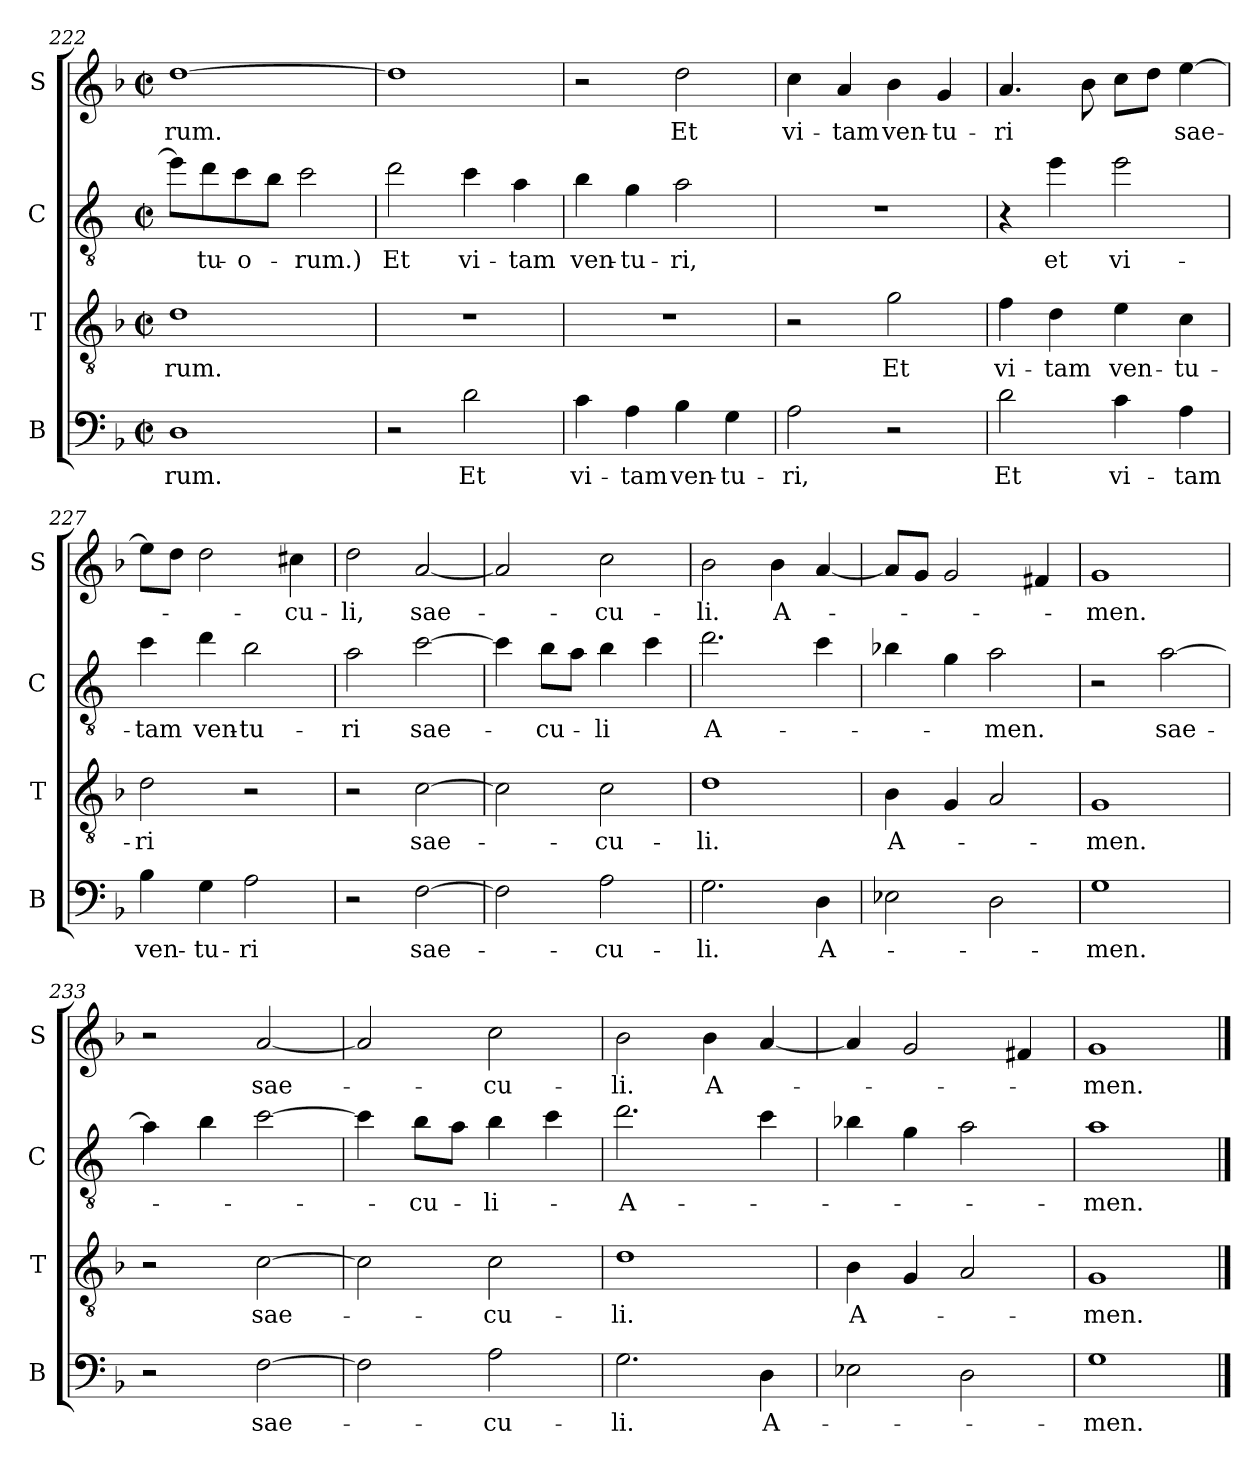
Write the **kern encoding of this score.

**kern	**text	**kern	**text	**kern	**text	**kern	**text
*part4	*part4	*part3	*part3	*part2	*part2	*part1	*part1
*staff4	*staff4	*staff3	*staff3	*staff2	*staff2	*staff1	*staff1
*I"B	*	*I"T	*	*I"C	*	*I"S	*
*I'B	*	*I'T	*	*I'C	*	*I'S	*
*clefF4	*	*clefGv2	*	*clefGv2	*	*clefG2	*
*	*	*	*	*ITrd4c7	*	*	*
*k[b-]	*	*k[b-]	*	*k[b-]	*	*k[b-]	*
*M2/2	*	*M2/2	*	*M2/2	*	*M2/2	*
*met(c|)	*	*met(c|)	*	*met(c|)	*	*met(c|)	*
=222	=222	=222	=222	=222	=222	=222	=222
!	!LO:LY:b	!	!LO:LY:b	!	!	!	!LO:LY:b
1D	-rum.	1d	-rum.	8a\L]	.	[1dd	-rum.
!	!	!	!	!	!LO:LY:b	!	!
.	.	.	.	8g\	-tu-	.	.
!	!	!	!	!	!LO:LY:b	!	!
.	.	.	.	8f\	-o-	.	.
.	.	.	.	8e\J	.	.	.
!	!	!	!	!	!LO:LY:b	!	!
.	.	.	.	2f\	-rum.)	.	.
=223	=223	=223	=223	=223	=223	=223	=223
!	!	!	!	!	!LO:LY:b	!	!
2r	.	1r	.	2g\	Et	1dd]	.
!	!LO:LY:b	!	!	!	!LO:LY:b	!	!
2d\	Et	.	.	4f\	vi-	.	.
!	!	!	!	!	!LO:LY:b	!	!
.	.	.	.	4d\	-tam	.	.
!!LO:LB:g=z
=224	=224	=224	=224	=224	=224	=224	=224
!	!LO:LY:b	!	!	!	!LO:LY:b	!	!
4c\	vi-	1r	.	4e\	ven-	2r	.
!	!LO:LY:b	!	!	!	!LO:LY:b	!	!
4A\	-tam	.	.	4c\	-tu-	.	.
!	!LO:LY:b	!	!	!	!LO:LY:b	!	!LO:LY:b
4B-\	ven-	.	.	2d\	-ri,	2dd\	Et
!	!LO:LY:b	!	!	!	!	!	!
4G\	-tu-	.	.	.	.	.	.
=225	=225	=225	=225	=225	=225	=225	=225
!	!LO:LY:b	!	!	!	!	!	!LO:LY:b
2A\	-ri,	2r	.	1r	.	4cc\	vi-
!	!	!	!	!	!	!	!LO:LY:b
.	.	.	.	.	.	4a/	-tam
!	!	!	!LO:LY:b	!	!	!	!LO:LY:b
2r	.	2g\	Et	.	.	4b-\	ven-
!	!	!	!	!	!	!	!LO:LY:b
.	.	.	.	.	.	4g/	-tu-
=226	=226	=226	=226	=226	=226	=226	=226
!	!LO:LY:b	!	!LO:LY:b	!	!	!	!LO:LY:b
2d\	Et	4f\	vi-	4r	.	4.a/	-ri
!	!	!	!LO:LY:b	!	!LO:LY:b	!	!
.	.	4d\	-tam	4a\	et	.	.
.	.	.	.	.	.	8b-\	.
!	!LO:LY:b	!	!LO:LY:b	!	!LO:LY:b	!	!
4c\	vi-	4e\	ven-	2a\	vi-	8cc\L	.
.	.	.	.	.	.	8dd\J	.
!	!LO:LY:b	!	!LO:LY:b	!	!	!	!LO:LY:b
4A\	-tam	4c\	-tu-	.	.	[4ee\	sae-
=227	=227	=227	=227	=227	=227	=227	=227
!	!LO:LY:b	!	!LO:LY:b	!	!LO:LY:b	!	!
4B-\	ven-	2d\	-ri	4f\	-tam	8ee\L]	.
.	.	.	.	.	.	8dd\J	.
!	!LO:LY:b	!	!	!	!LO:LY:b	!	!
4G\	-tu-	.	.	4g\	ven-	2dd\	.
!	!LO:LY:b	!	!	!	!LO:LY:b	!	!
2A\	-ri	2r	.	2e\	-tu-	.	.
!	!	!	!	!	!	!	!LO:LY:b
.	.	.	.	.	.	4cc#X\	cu-
=228	=228	=228	=228	=228	=228	=228	=228
!	!	!	!	!	!LO:LY:b	!	!LO:LY:b
2r	.	2r	.	2d\	-ri	2dd\	-li,
!	!LO:LY:b	!	!LO:LY:b	!	!LO:LY:b	!	!LO:LY:b
[2F\	sae-	[2c\	sae-	[2f\	sae-	[2a/	sae-
!!LO:PB:g=z
=229	=229	=229	=229	=229	=229	=229	=229
2F\]	.	2c\]	.	4f\]	.	2a/]	.
!	!	!	!	!	!LO:LY:b	!	!
.	.	.	.	8e\L	cu-	.	.
.	.	.	.	8d\J	.	.	.
!	!LO:LY:b	!	!LO:LY:b	!	!LO:LY:b	!	!LO:LY:b
2A\	-cu-	2c\	-cu-	4e\	li	2cc\	-cu-
.	.	.	.	4f\	.	.	.
=230	=230	=230	=230	=230	=230	=230	=230
!	!LO:LY:b	!	!LO:LY:b	!	!LO:LY:b	!	!LO:LY:b
2.G\	-li.	1d	-li.	2.g\	A-	2b-\	-li.
!	!	!	!	!	!	!	!LO:LY:b
.	.	.	.	.	.	4b-\	A-
!	!LO:LY:b	!	!	!	!	!	!
4D\	A-	.	.	4f\	.	[4a/	.
=231	=231	=231	=231	=231	=231	=231	=231
!	!	!	!LO:LY:b	!	!	!	!
2E-X\	.	4B-\	A-	4e-X\	.	8a/L]	.
.	.	.	.	.	.	8g/J	.
.	.	4G/	.	4c\	.	2g/	.
!	!	!	!	!	!LO:LY:b	!	!
2D\	.	2A/	.	2d\	-men.	.	.
.	.	.	.	.	.	4f#X/	.
=232	=232	=232	=232	=232	=232	=232	=232
!	!LO:LY:b	!	!LO:LY:b	!	!	!	!LO:LY:b
1G	-men.	1G	-men.	2r	.	1g	-men.
!	!	!	!	!	!LO:LY:b	!	!
.	.	.	.	[2d\	sae-	.	.
=233	=233	=233	=233	=233	=233	=233	=233
2r	.	2r	.	4d\]	.	2r	.
.	.	.	.	4e\	.	.	.
!	!LO:LY:b	!	!LO:LY:b	!	!	!	!LO:LY:b
[2F\	sae-	[2c\	sae-	[2f\	.	[2a/	sae-
=234	=234	=234	=234	=234	=234	=234	=234
2F\]	.	2c\]	.	4f\]	.	2a/]	.
!	!	!	!	!	!LO:LY:b	!	!
.	.	.	.	8e\L	-cu-	.	.
.	.	.	.	8d\J	.	.	.
!	!LO:LY:b	!	!LO:LY:b	!	!LO:LY:b	!	!LO:LY:b
2A\	-cu-	2c\	-cu-	4e\	-li-	2cc\	-cu-
.	.	.	.	4f\	.	.	.
=235	=235	=235	=235	=235	=235	=235	=235
!	!LO:LY:b	!	!LO:LY:b	!	!LO:LY:b	!	!LO:LY:b
2.G\	-li.	1d	-li.	2.g\	-A-	2b-\	-li.
!	!	!	!	!	!	!	!LO:LY:b
.	.	.	.	.	.	4b-\	A-
!	!LO:LY:b	!	!	!	!	!	!
4D\	A-	.	.	4f\	.	[4a/	.
=236	=236	=236	=236	=236	=236	=236	=236
*	*	*	*	*	*	*MM92	*
!	!	!	!LO:LY:b	!	!	!	!
2E-X\	.	4B-\	A-	4e-X\	.	4a/]	.
.	.	4G/	.	4c\	.	2g/	.
2D\	.	2A/	.	2d\	.	.	.
.	.	.	.	.	.	4f#X/	.
!!LO:LB:g=z
=237	=237	=237	=237	=237	=237	=237	=237
!	!LO:LY:b	!	!LO:LY:b	!	!LO:LY:b	!	!LO:LY:b
1G	-men.	1G	-men.	1d	-men.	1g	-men.
==	==	==	==	==	==	==	==
*-	*-	*-	*-	*-	*-	*-	*-
